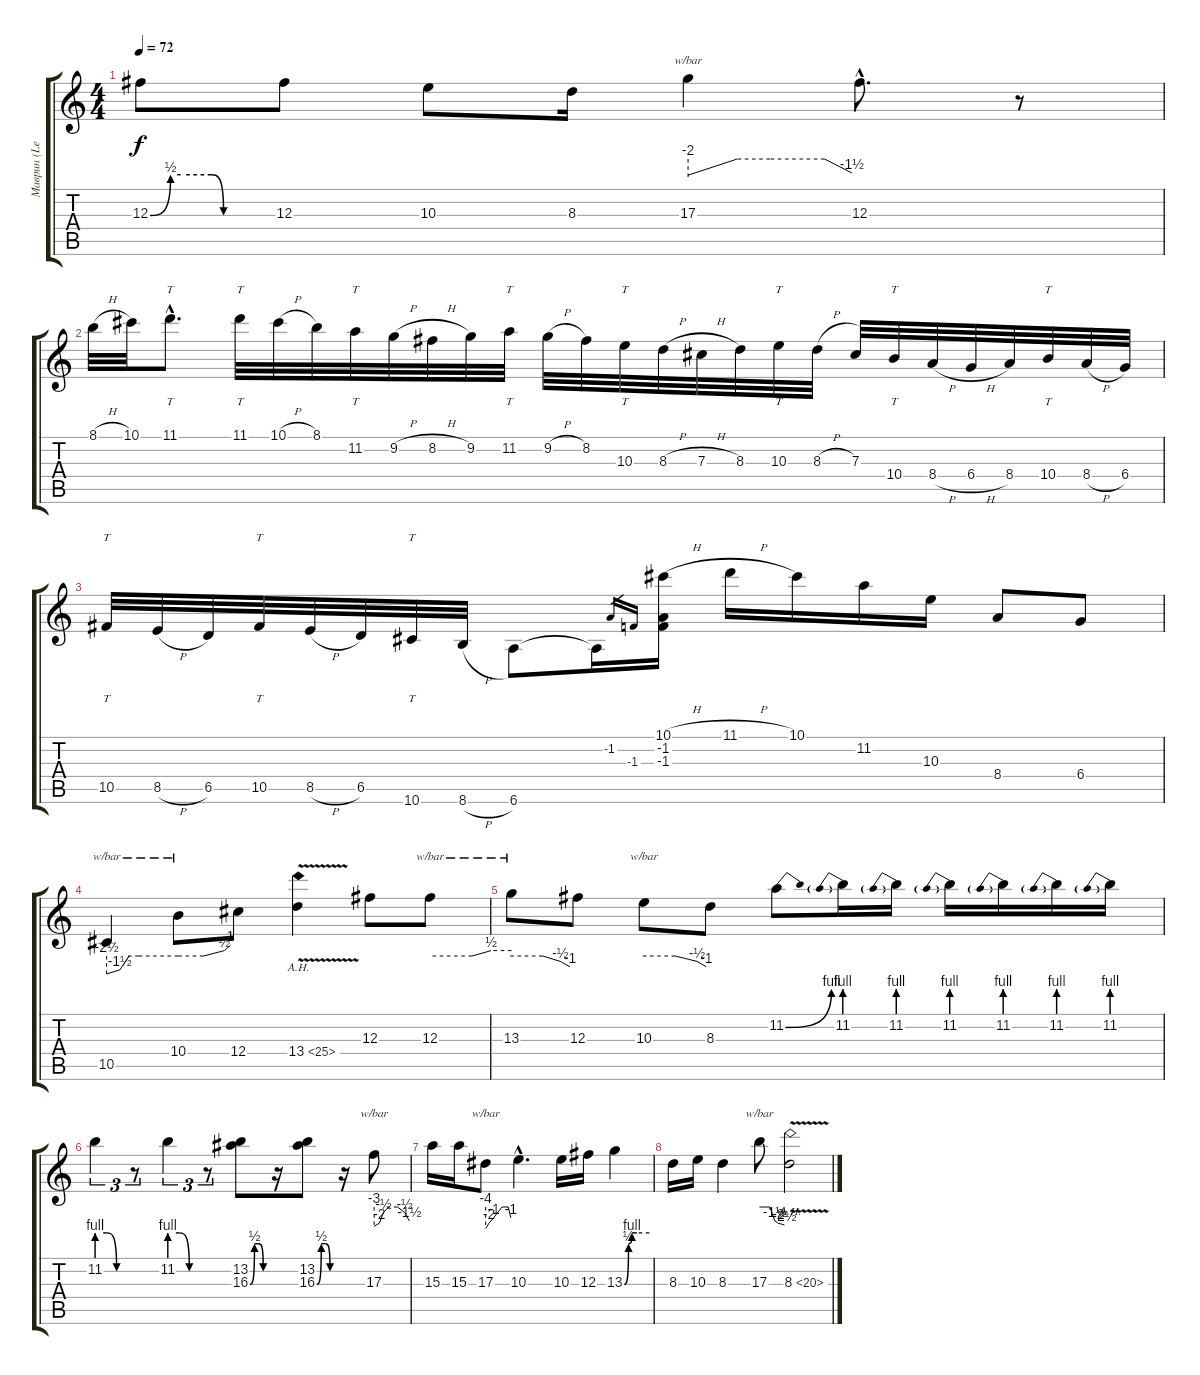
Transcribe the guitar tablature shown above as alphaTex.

\track ("Маврин (Lead-1)" "Маврин (Le") {instrument distortionguitar}
\staff {score tabs}
\tuning (Eb4 Bb3 Gb3 Db3 Ab2 Eb2) {hide}
\ts (4 4)
\tempo 72
\clef g2
\ks c
12.3{be (custom 0 0 10 2 15 2 30 2 36 0 45 0 60 0)}.8{dy f} 12.3.8 10.3.8 8.3.16 17.3.4{tbe (custom default 0 -8 18 0 30 0 50 0 60 -6)} 12.3{hac}.8{d} r.8 |
8.1{h}.32 10.1.32 11.1{hac}.8{tt d} 11.1.32{tt} 10.1{h}.32 8.1.32 11.2.32{tt} 9.2{h}.32 8.2{h}.32 9.2.32 11.2.32{tt} 9.2{h}.32 8.2.32 10.3.32{tt} 8.3{h}.32 7.3{h}.32 8.3.32 10.3.32{tt} 8.3{h}.32 7.3.32 10.4.32{tt} 8.4{h}.32 6.4{h}.32 8.4.32 10.4.32{tt} 8.4{h}.32 6.4.32 |
10.5.32{tt} 8.5{h}.32 6.5.32 10.5.32{tt} 8.5{h}.32 6.5.32 10.6.32{tt} 8.6{h}.32 6.6.8 6.6{t}.16 -1.2.16{gr} -1.3.16{gr} (10.1{h} -1.2 -1.3).16 11.1{h}.16 10.1.16 11.2.16 10.3.16 8.4.8 6.4.8 |
10.5.4{tbe (custom default 0 -10 11 -6 19 0 27 0 36 0 60 0)} 10.4.8{tbe (custom default 0 0 29 0 53 2 60 4)} 12.4.8 13.4{ah 12 v}.4 12.3.8 12.3.8{tbe (custom default 0 0 31 0 45 2 60 2)} |
13.3.8{tbe (custom default 0 0 32 0 50 -2 60 -4)} 12.3.8 10.3.8{tbe (custom default 0 0 30 0 51 -2 60 -4)} 8.3.8 11.2{be (bend 0 0 60 4)}.8 11.2{be (prebend 0 4 60 4)}.16 11.2{be (prebend 0 4 60 4)}.16 11.2{be (prebend 0 4 60 4)}.16 11.2{be (prebend 0 4 60 4)}.16 11.2{be (prebend 0 4 60 4)}.16 11.2{be (prebend 0 4 60 4)}.16 |
11.2{be (custom 0 4 20 4 40 0 60 0)}.4{tu (3 2)} r.8{tu (3 2)} 11.2{be (custom 0 4 20 4 40 0 60 0)}.4{tu (3 2)} r.8{tu (3 2)} (13.2 16.3{be (custom 0 0 15 2 30 2 45 0 60 0)}).8 r.16 (13.2 16.3{be (custom 0 0 15 2 30 2 45 0 60 0)}).8 r.16 17.3.8{tbe (custom default 0 -12 9 -8 16 -2 25 0 40 0 52 -2 60 -6)} |
15.3.16 15.3.16 17.3.8{tbe (custom default 0 -16 8 -8 19 -4 39 0 54 0 60 -4)} 10.3{hac}.4{d} 10.3.16 12.3.16 13.3{be (custom 0 0 10 2 18 4 30 4 60 4)}.4 |
8.3.16 10.3.16 8.3.4 17.3.8{tbe (custom default 0 0 17 0 25 0 37 -6 45 -8 60 -10)} 8.3{ah 12 v}.2
